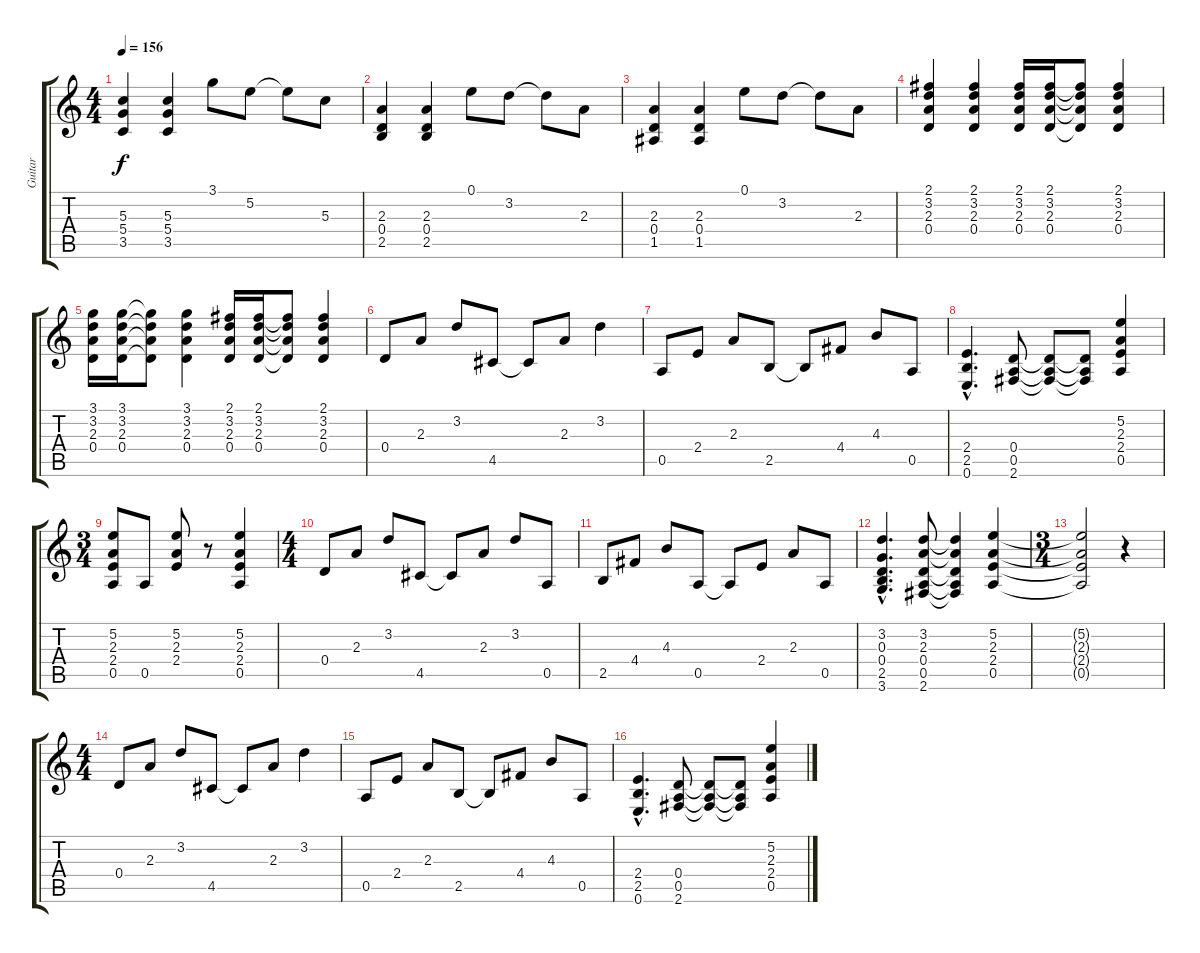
\track ("Guitar" "Guitar") {instrument overdrivenguitar}
\staff {score tabs}
\tuning (E4 B3 G3 D3 A2 E2) {hide}
\ts (4 4)
\tempo 156
\clef g2
\ks c
(5.3 5.4 3.5).4{dy f} (5.3 5.4 3.5).4 3.1.8 5.2.8 5.2{t}.8 5.3.8 |
(2.3 0.4 2.5).4 (2.3 0.4 2.5).4 0.1.8 3.2.8 3.2{t}.8 2.3.8 |
(2.3 0.4 1.5).4 (2.3 0.4 1.5).4 0.1.8 3.2.8 3.2{t}.8 2.3.8 |
(2.1 3.2 2.3 0.4).4 (2.1 3.2 2.3 0.4).4 (2.1 3.2 2.3 0.4).16 (2.1 3.2 2.3 0.4).16 (2.1{t} 3.2{t} 2.3{t} 0.4{t}).8 (2.1 3.2 2.3 0.4).4 |
(3.1 3.2 2.3 0.4).16 (3.1 3.2 2.3 0.4).16 (3.1{t} 3.2{t} 2.3{t} 0.4{t}).8 (3.1 3.2 2.3 0.4).4 (2.1 3.2 2.3 0.4).16 (2.1 3.2 2.3 0.4).16 (2.1{t} 3.2{t} 2.3{t} 0.4{t}).8 (2.1 3.2 2.3 0.4).4 |
0.4.8 2.3.8 3.2.8 4.5.8 4.5{t}.8 2.3.8 3.2.4 |
0.5.8 2.4.8 2.3.8 2.5.8 2.5{t}.8 4.4.8 4.3.8 0.5.8 |
(2.4{hac} 2.5{hac} 0.6{hac}).4{d} (0.4 0.5 2.6).8 (0.4{t} 0.5{t} 2.6{t}).8 (0.4{t} 0.5{t} 2.6{t}).8 (5.2 2.3 2.4 0.5).4 |
\ts (3 4)
(5.2 2.3 2.4 0.5).8 0.5.8 (5.2 2.3 2.4).8 r.8 (5.2 2.3 2.4 0.5).4 |
\ts (4 4)
0.4.8 2.3.8 3.2.8 4.5.8 4.5{t}.8 2.3.8 3.2.8 0.5.8 |
2.5.8 4.4.8 4.3.8 0.5.8 0.5{t}.8 2.4.8 2.3.8 0.5.8 |
(3.2{hac} 0.3{hac} 0.4{hac} 2.5{hac} 3.6{hac}).4{d} (3.2 2.3 0.4 0.5 2.6).8 (3.2{t} 2.3{t} 0.4{t} 0.5{t} 2.6{t}).4 (5.2 2.3 2.4 0.5).4 |
\ts (3 4)
(5.2{t} 2.3{t} 2.4{t} 0.5{t}).2 r.4 |
\ts (4 4)
0.4.8 2.3.8 3.2.8 4.5.8 4.5{t}.8 2.3.8 3.2.4 |
0.5.8 2.4.8 2.3.8 2.5.8 2.5{t}.8 4.4.8 4.3.8 0.5.8 |
(2.4{hac} 2.5{hac} 0.6{hac}).4{d} (0.4 0.5 2.6).8 (0.4{t} 0.5{t} 2.6{t}).8 (0.4{t} 0.5{t} 2.6{t}).8 (5.2 2.3 2.4 0.5).4
